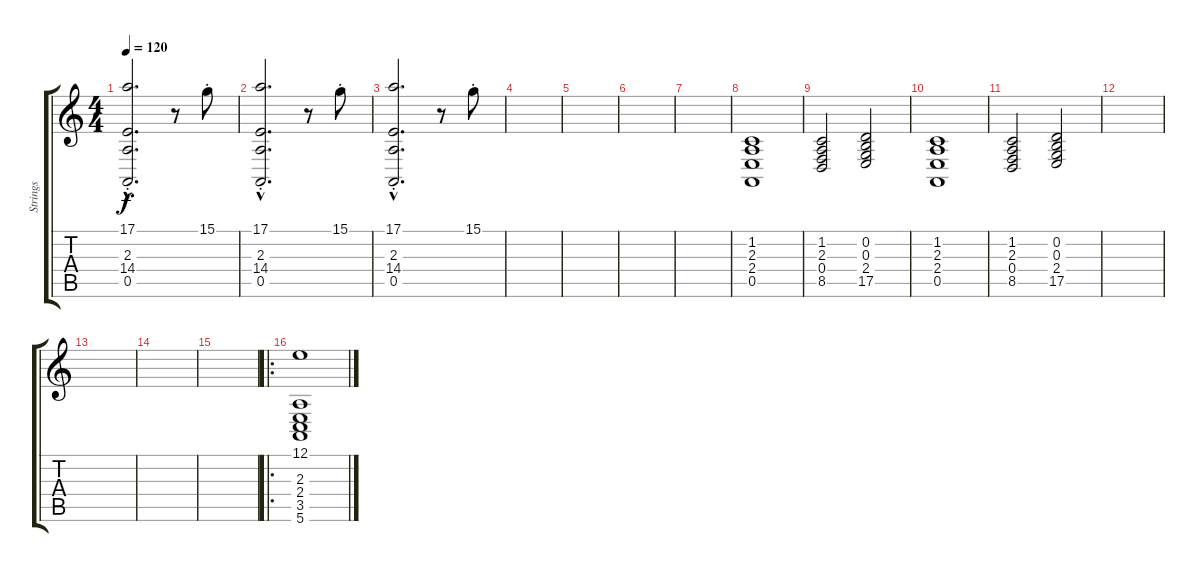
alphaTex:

\track ("Strings" "Strings") {instrument synthstrings1}
\staff {score tabs}
\tuning (E4 B3 G3 D3 A2 E2) {hide}
\ts (4 4)
\tempo 120
\clef g2
\ks c
(17.1{hac st} 2.3{hac st} 14.4{hac st} 0.5{hac st}).2{d dy f} r.8 15.1{st}.8 |
(17.1{hac st} 2.3{hac st} 14.4{hac st} 0.5{hac st}).2{d} r.8 15.1{st}.8 |
(17.1{hac st} 2.3{hac st} 14.4{hac st} 0.5{hac st}).2{d} r.8 15.1{st}.8 |
|
|
|
|
(1.2 2.3 2.4 0.5).1{instrument synthstrings1} |
(1.2 2.3 0.4 8.5).2 (0.2 0.3 2.4 17.5).2 |
(1.2 2.3 2.4 0.5).1 |
(1.2 2.3 0.4 8.5).2 (0.2 0.3 2.4 17.5).2 |
|
|
|
|
\ro
(12.1 2.3 2.4 3.5 5.6).1{instrument synthstrings1}
